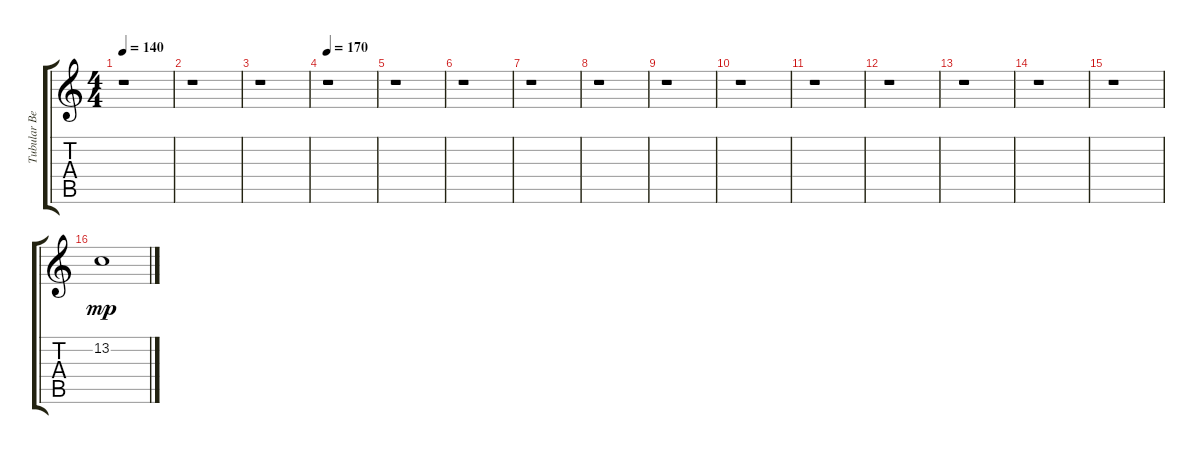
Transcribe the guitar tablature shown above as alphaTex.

\track ("Tubular Bells" "Tubular Be") {instrument tubularbells}
\staff {score tabs}
\tuning (E4 B3 G3 D3 A2 E2) {hide}
\ts (4 4)
\tempo 140
\clef g2
\ks c
r.1{dy f} |
r.1 |
r.1 |
\tempo 170
r.1 |
r.1 |
r.1 |
r.1 |
r.1 |
r.1 |
r.1 |
r.1 |
r.1 |
r.1 |
r.1 |
r.1 |
13.2.1{dy mp}
